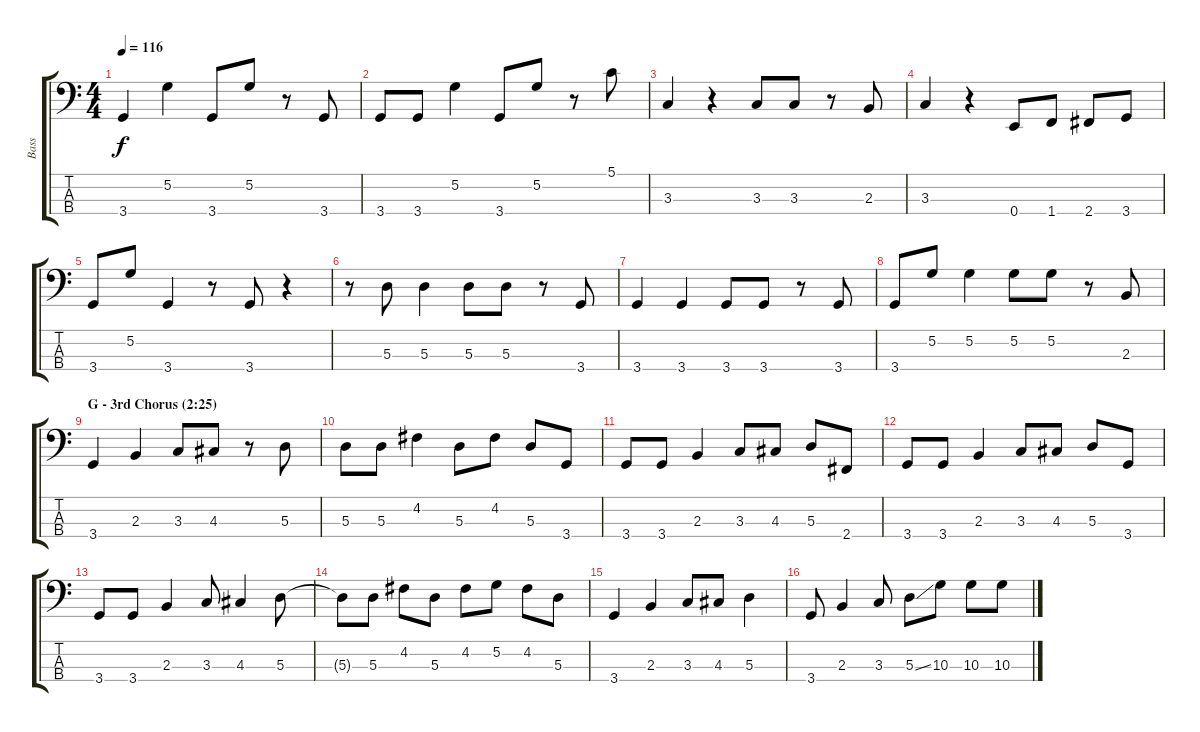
\track ("Bass" "Bass") {instrument electricbasspick}
\staff {score tabs}
\tuning (G2 D2 A1 E1) {hide}
\ts (4 4)
\tempo 116
\clef f4
\ks c
3.4.4{dy f} 5.2.4 3.4.8 5.2.8 r.8 3.4.8 |
3.4.8 3.4.8 5.2.4 3.4.8 5.2.8 r.8 5.1.8 |
3.3.4 r.4 3.3.8 3.3.8 r.8 2.3.8 |
3.3.4 r.4 0.4.8 1.4.8 2.4.8 3.4.8 |
3.4.8 5.2.8 3.4.4 r.8 3.4.8 r.4 |
r.8 5.3.8 5.3.4 5.3.8 5.3.8 r.8 3.4.8 |
3.4.4 3.4.4 3.4.8 3.4.8 r.8 3.4.8 |
3.4.8 5.2.8 5.2.4 5.2.8 5.2.8 r.8 2.3.8 |
\section ("" "G - 3rd Chorus (2:25)")
3.4.4 2.3.4 3.3.8 4.3.8 r.8 5.3.8 |
5.3.8 5.3.8 4.2.4 5.3.8 4.2.8 5.3.8 3.4.8 |
3.4.8 3.4.8 2.3.4 3.3.8 4.3.8 5.3.8 2.4.8 |
3.4.8 3.4.8 2.3.4 3.3.8 4.3.8 5.3.8 3.4.8 |
3.4.8 3.4.8 2.3.4 3.3.8 4.3.4 5.3.8 |
5.3{t}.8 5.3.8 4.2.8 5.3.8 4.2.8 5.2.8 4.2.8 5.3.8 |
3.4.4 2.3.4 3.3.8 4.3.8 5.3.4 |
3.4.8 2.3.4 3.3.8 5.3{ss}.8 10.3.8 10.3.8 10.3.8
